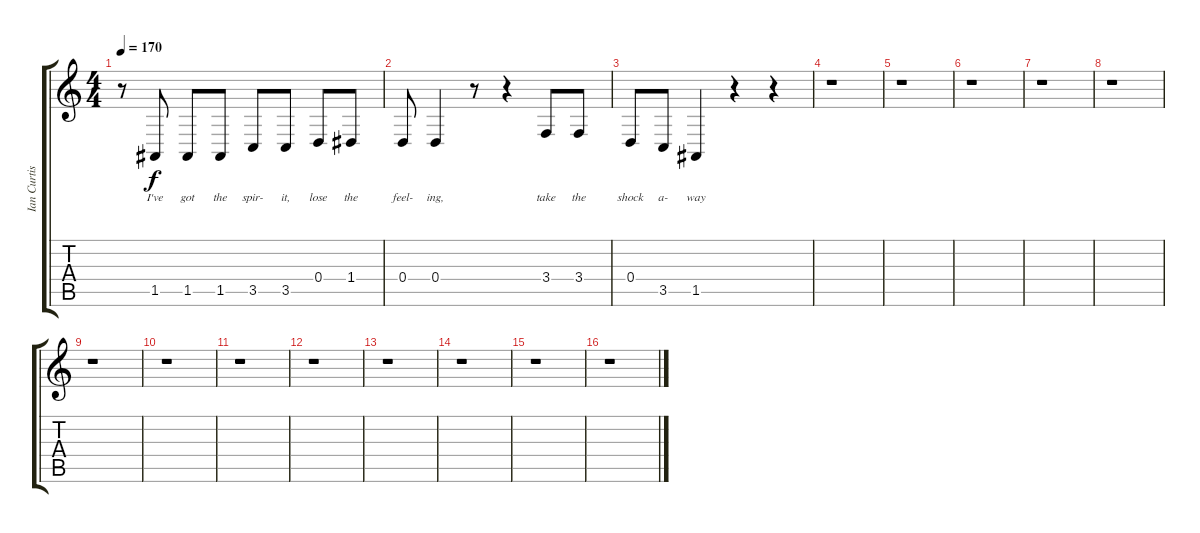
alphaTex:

\track ("Ian Curtis (Vocals)" "Ian Curtis") {instrument tenorsax}
\staff {score tabs}
\tuning (E4 B3 G3 D3 A2 E2) {hide}
\ts (4 4)
\tempo 170
\clef g2
\ks c
r.8{dy f} 1.5.8{lyrics (0 "I've") lyrics (1 "") lyrics (2 "") lyrics (3 "") lyrics (4 "")} 1.5.8{lyrics (0 "got") lyrics (1 "") lyrics (2 "") lyrics (3 "") lyrics (4 "")} 1.5.8{lyrics (0 "the") lyrics (1 "") lyrics (2 "") lyrics (3 "") lyrics (4 "")} 3.5.8{lyrics (0 "spir-") lyrics (1 "") lyrics (2 "") lyrics (3 "") lyrics (4 "")} 3.5.8{lyrics (0 "it,") lyrics (1 "") lyrics (2 "") lyrics (3 "") lyrics (4 "")} 0.4.8{lyrics (0 "lose") lyrics (1 "") lyrics (2 "") lyrics (3 "") lyrics (4 "")} 1.4.8{lyrics (0 "the") lyrics (1 "") lyrics (2 "") lyrics (3 "") lyrics (4 "")} |
0.4.8{lyrics (0 "feel-") lyrics (1 "") lyrics (2 "") lyrics (3 "") lyrics (4 "")} 0.4.4{lyrics (0 "ing,") lyrics (1 "") lyrics (2 "") lyrics (3 "") lyrics (4 "")} r.8 r.4 3.4.8{lyrics (0 "take") lyrics (1 "") lyrics (2 "") lyrics (3 "") lyrics (4 "")} 3.4.8{lyrics (0 "the") lyrics (1 "") lyrics (2 "") lyrics (3 "") lyrics (4 "")} |
0.4.8{lyrics (0 "shock") lyrics (1 "") lyrics (2 "") lyrics (3 "") lyrics (4 "")} 3.5.8{lyrics (0 "a-") lyrics (1 "") lyrics (2 "") lyrics (3 "") lyrics (4 "")} 1.5.4{lyrics (0 "way") lyrics (1 "") lyrics (2 "") lyrics (3 "") lyrics (4 "")} r.4 r.4 |
r.1 |
r.1 |
r.1 |
r.1 |
r.1 |
r.1 |
r.1 |
r.1 |
r.1 |
r.1 |
r.1 |
r.1 |
r.1
